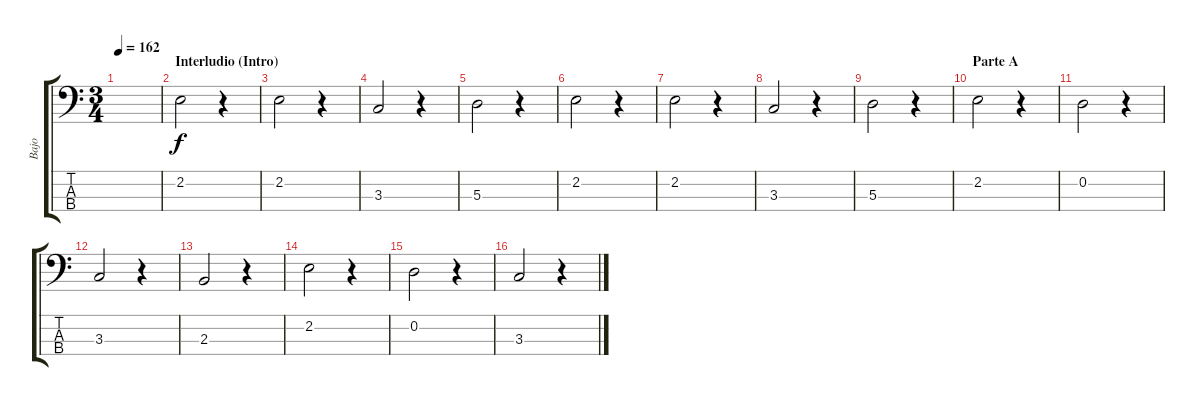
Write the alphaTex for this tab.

\track ("Bajo" "Bajo") {instrument electricbassfinger}
\staff {score tabs}
\tuning (G2 D2 A1 E1) {hide}
\ts (3 4)
\tempo 162
\clef f4
\ks c
|
\section ("" "Interludio (Intro)")
2.2.2 r.4 |
2.2.2 r.4 |
3.3.2 r.4 |
5.3.2 r.4 |
2.2.2 r.4 |
2.2.2 r.4 |
3.3.2 r.4 |
5.3.2 r.4 |
\section ("" "Parte A")
2.2.2 r.4 |
0.2.2 r.4 |
3.3.2 r.4 |
2.3.2 r.4 |
2.2.2 r.4 |
0.2.2 r.4 |
3.3.2 r.4
